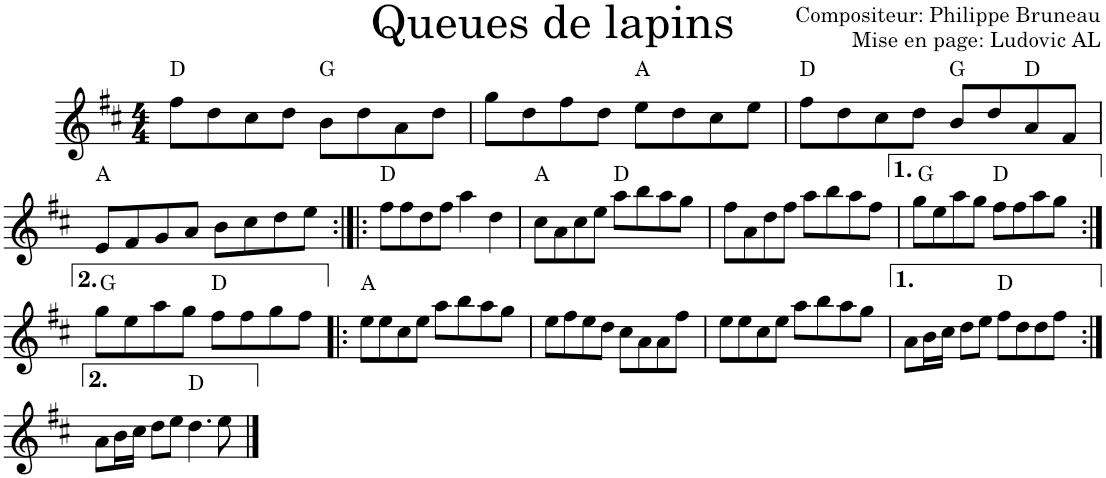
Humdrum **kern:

**kern	**harte
*part1	*part1
*staff1	*
*I"Violon	*
*I'Vln.	*
*clefG2	*
*k[f#c#]	*
*M4/4	*
=1	=1
8ff#\L	D:maj
8dd\	.
8cc#\	.
8dd\J	.
8b\L	G:maj
8dd\	.
8a\	.
8dd\J	.
=2	=2
8gg\L	.
8dd\	.
8ff#\	.
8dd\J	.
8ee\L	A:maj
8dd\	.
8cc#\	.
8ee\J	.
=3	=3
8ff#\L	D:maj
8dd\	.
8cc#\	.
8dd\J	.
8b/L	G:maj
8dd/	.
8a/	D:maj
8f#/J	.
!!LO:LB:g=z
=4	=4
8e/L	A:maj
8f#/	.
8g/	.
8a/J	.
8b\L	.
8cc#\	.
8dd\	.
8ee\J	.
=5:|!|:	=5:|!|:
8ff#\L	D:maj
8ff#\	.
8dd\	.
8ff#\J	.
4aa\	.
4dd\	.
=6	=6
8cc#\L	A:maj
8a\	.
8cc#\	.
8ee\J	.
8aa\L	D:maj
8bb\	.
8aa\	.
8gg\J	.
=7	=7
8ff#\L	.
8a\	.
8dd\	.
8ff#\J	.
8aa\L	.
8bb\	.
8aa\	.
8ff#\J	.
=8	=8
8gg\L	G:maj
8ee\	.
8aa\	.
8gg\J	.
8ff#\L	D:maj
8ff#\	.
8aa\	.
8gg\J	.
!!LO:LB:g=z
=9:|!	=9:|!
8gg\L	G:maj
8ee\	.
8aa\	.
8gg\J	.
8ff#\L	D:maj
8ff#\	.
8gg\	.
8ff#\J	.
=10!|:	=10!|:
8ee\L	A:maj
8ee\	.
8cc#\	.
8ee\J	.
8aa\L	.
8bb\	.
8aa\	.
8gg\J	.
=11	=11
8ee\L	.
8ff#\	.
8ee\	.
8dd\J	.
8cc#\L	.
8a\	.
8a\	.
8ff#\J	.
=12	=12
8ee\L	.
8ee\	.
8cc#\	.
8ee\J	.
8aa\L	.
8bb\	.
8aa\	.
8gg\J	.
=13	=13
8a\L	.
16b\L	.
16cc#\JJ	.
8dd\L	.
8ee\J	.
8ff#\L	D:maj
8dd\	.
8dd\	.
8ff#\J	.
!!LO:LB:g=z
=14:|!	=14:|!
8a\L	.
16b\L	.
16cc#\JJ	.
8dd\L	.
8ee\J	.
4.dd\	D:maj
8ee\	.
==	==
*-	*-
